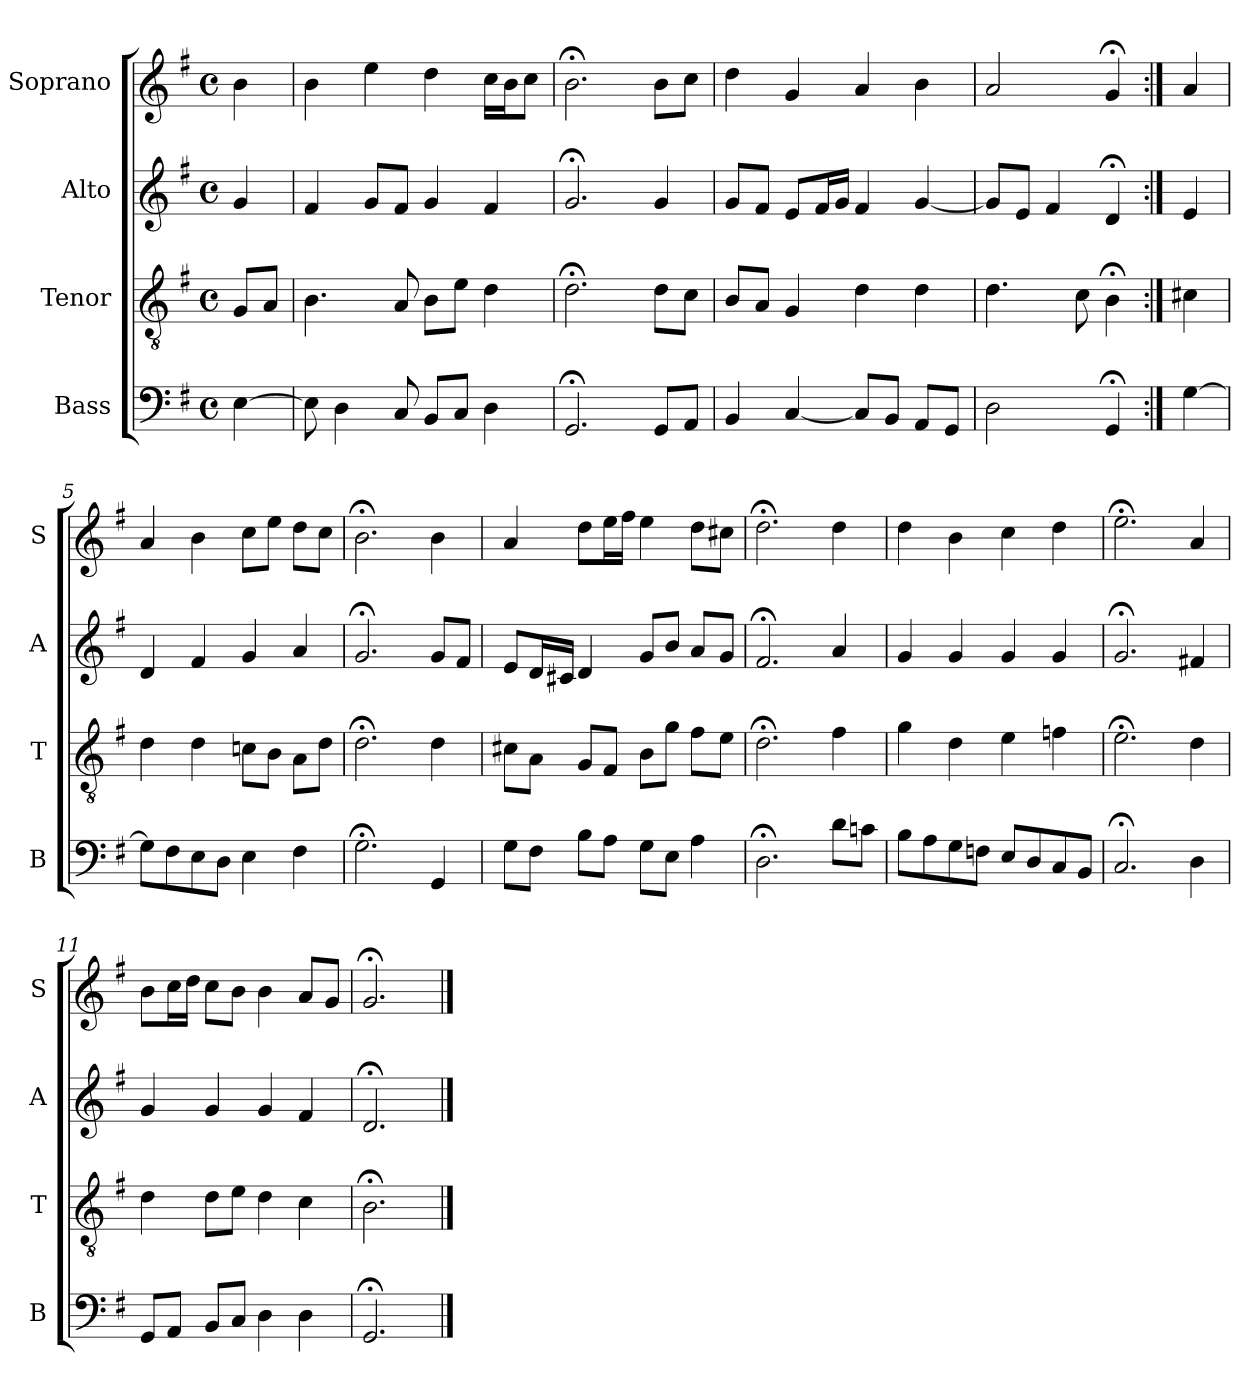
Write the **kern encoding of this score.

**kern	**kern	**kern	**kern
*part4	*part3	*part2	*part1
*staff4	*staff3	*staff2	*staff1
*I"Bass	*I"Tenor	*I"Alto	*I"Soprano
*I'B	*I'T	*I'A	*I'S
*clefF4	*clefGv2	*clefG2	*clefG2
*k[f#]	*k[f#]	*k[f#]	*k[f#]
*G:	*G:	*G:	*G:
*M4/4	*M4/4	*M4/4	*M4/4
*met(c)	*met(c)	*met(c)	*met(c)
*MM100	*MM100	*MM100	*MM100
=	=	=	=
[4E	8GL	4g	4b
.	8AJ	.	.
=1	=1	=1	=1
8E]	4.B	4f#	4b
4D	.	.	.
.	.	8gL	4ee
8C	8A	8f#J	.
8BBL	8BL	4g	4dd
8CJ	8eJ	.	.
4D	4d	4f#	16ccLL
.	.	.	16bJ
.	.	.	8ccJ
=2	=2	=2	=2
2.GG;<	2.d;<	2.g;<	2.b;<
8GGL	8dL	4g	8bL
8AAJ	8cJ	.	8ccJ
=3	=3	=3	=3
4BB	8BL	8gL	4dd
.	8AJ	8f#J	.
[4C	4G	8eL	4g
.	.	16f#L	.
.	.	16gJJ	.
8CiL]	4di	4f#i	4ai
8BBJ	.	.	.
8AAL	4d	[4g	4b
8GGJ	.	.	.
=4	=4	=4	=4
2D	4.d	8gL]	2a
.	.	8eJ	.
.	.	4f#	.
.	8c	.	.
4GG;<	4B;<	4d;<	4g;<
=:|!	=:|!	=:|!	=:|!
[4Gi	4c#Xi	4ei	4ai
=5	=5	=5	=5
8GL]	4d	4d	4a
8F#	.	.	.
8E	4d	4f#	4b
8DJ	.	.	.
4E	8cnL	4g	8ccL
.	8BJ	.	8eeJ
4F#	8AL	4a	8ddL
.	8dJ	.	8ccJ
=6	=6	=6	=6
2.G;<	2.d;<	2.g;<	2.b;<
4GG	4d	8gL	4b
.	.	8f#J	.
=7	=7	=7	=7
8GiL	8c#XiL	8eiL	4ai
8F#J	8AJ	16dL	.
.	.	16c#XJJ	.
8BL	8GL	4d	8ddL
8AJ	8F#J	.	16eeL
.	.	.	16ff#JJ
8GL	8BL	8gL	4ee
8EJ	8gJ	8bJ	.
4A	8f#L	8aL	8ddL
.	8eJ	8gJ	8cc#XJ
=8	=8	=8	=8
2.D;<	2.d;<	2.f#;<	2.dd;<
8dL	4f#	4a	4dd
8cnJ	.	.	.
=9	=9	=9	=9
8BL	4g	4g	4dd
8A	.	.	.
8G	4d	4g	4b
8FnJ	.	.	.
8EL	4e	4g	4cc
8D	.	.	.
8C	4fn	4g	4dd
8BBJ	.	.	.
=10	=10	=10	=10
2.C;<	2.e;<	2.g;<	2.ee;<
4D	4d	4f#X	4a
=11	=11	=11	=11
8GGL	4d	4g	8bL
8AAJ	.	.	16ccL
.	.	.	16ddJJ
8BBL	8dL	4g	8ccL
8CJ	8eJ	.	8bJ
4D	4d	4g	4b
4D	4c	4f#	8aL
.	.	.	8gJ
=12	=12	=12	=12
2.GG;<	2.B;<	2.d;<	2.g;<
==	==	==	==
*-	*-	*-	*-
